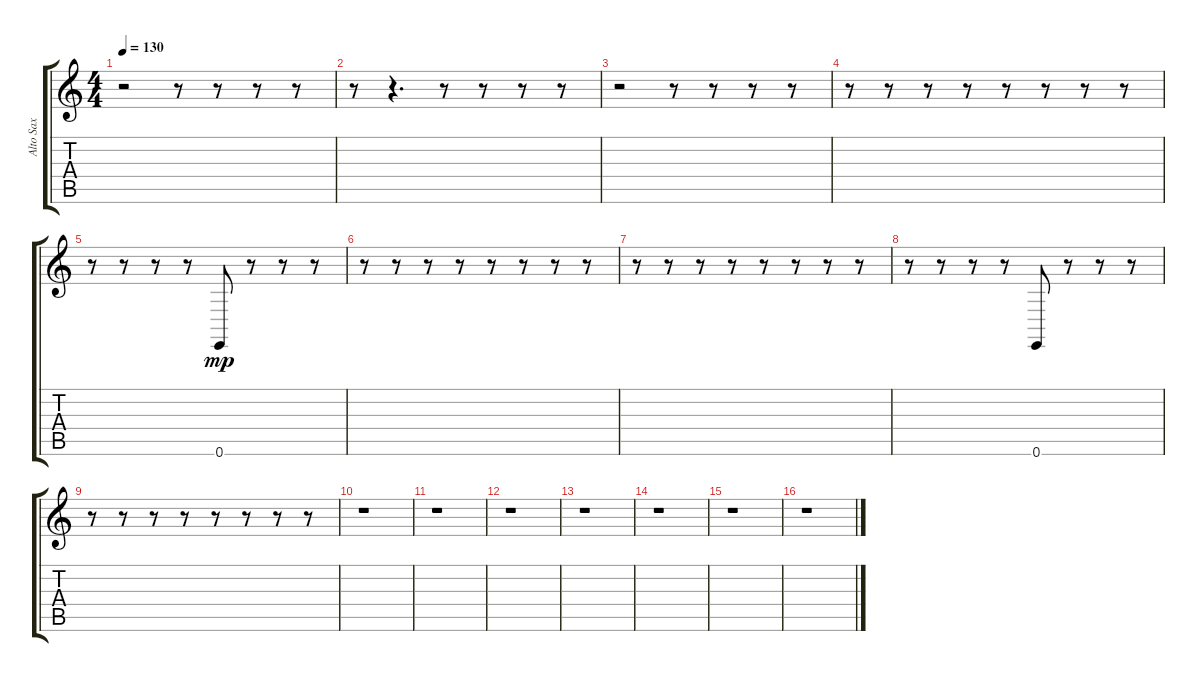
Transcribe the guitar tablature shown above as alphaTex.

\track ("Alto Sax" "Alto Sax") {instrument altosax}
\staff {score tabs}
\tuning (E4 B3 G3 D3 A2 E2) {hide}
\ts (4 4)
\tempo 130
\clef g2
\ks c
r.2{dy f} r.8 r.8 r.8 r.8 |
r.8 r.4{d} r.8 r.8 r.8 r.8 |
r.2 r.8 r.8 r.8 r.8 |
r.8 r.8 r.8 r.8 r.8 r.8 r.8 r.8 |
r.8 r.8 r.8 r.8 0.6.8{dy mp} r.8 r.8 r.8 |
r.8 r.8 r.8 r.8 r.8 r.8 r.8 r.8 |
r.8 r.8 r.8 r.8 r.8 r.8 r.8 r.8 |
r.8 r.8 r.8 r.8 0.6.8 r.8 r.8 r.8 |
r.8 r.8 r.8 r.8 r.8 r.8 r.8 r.8 |
r.1 |
r.1 |
r.1 |
r.1 |
r.1 |
r.1 |
r.1
